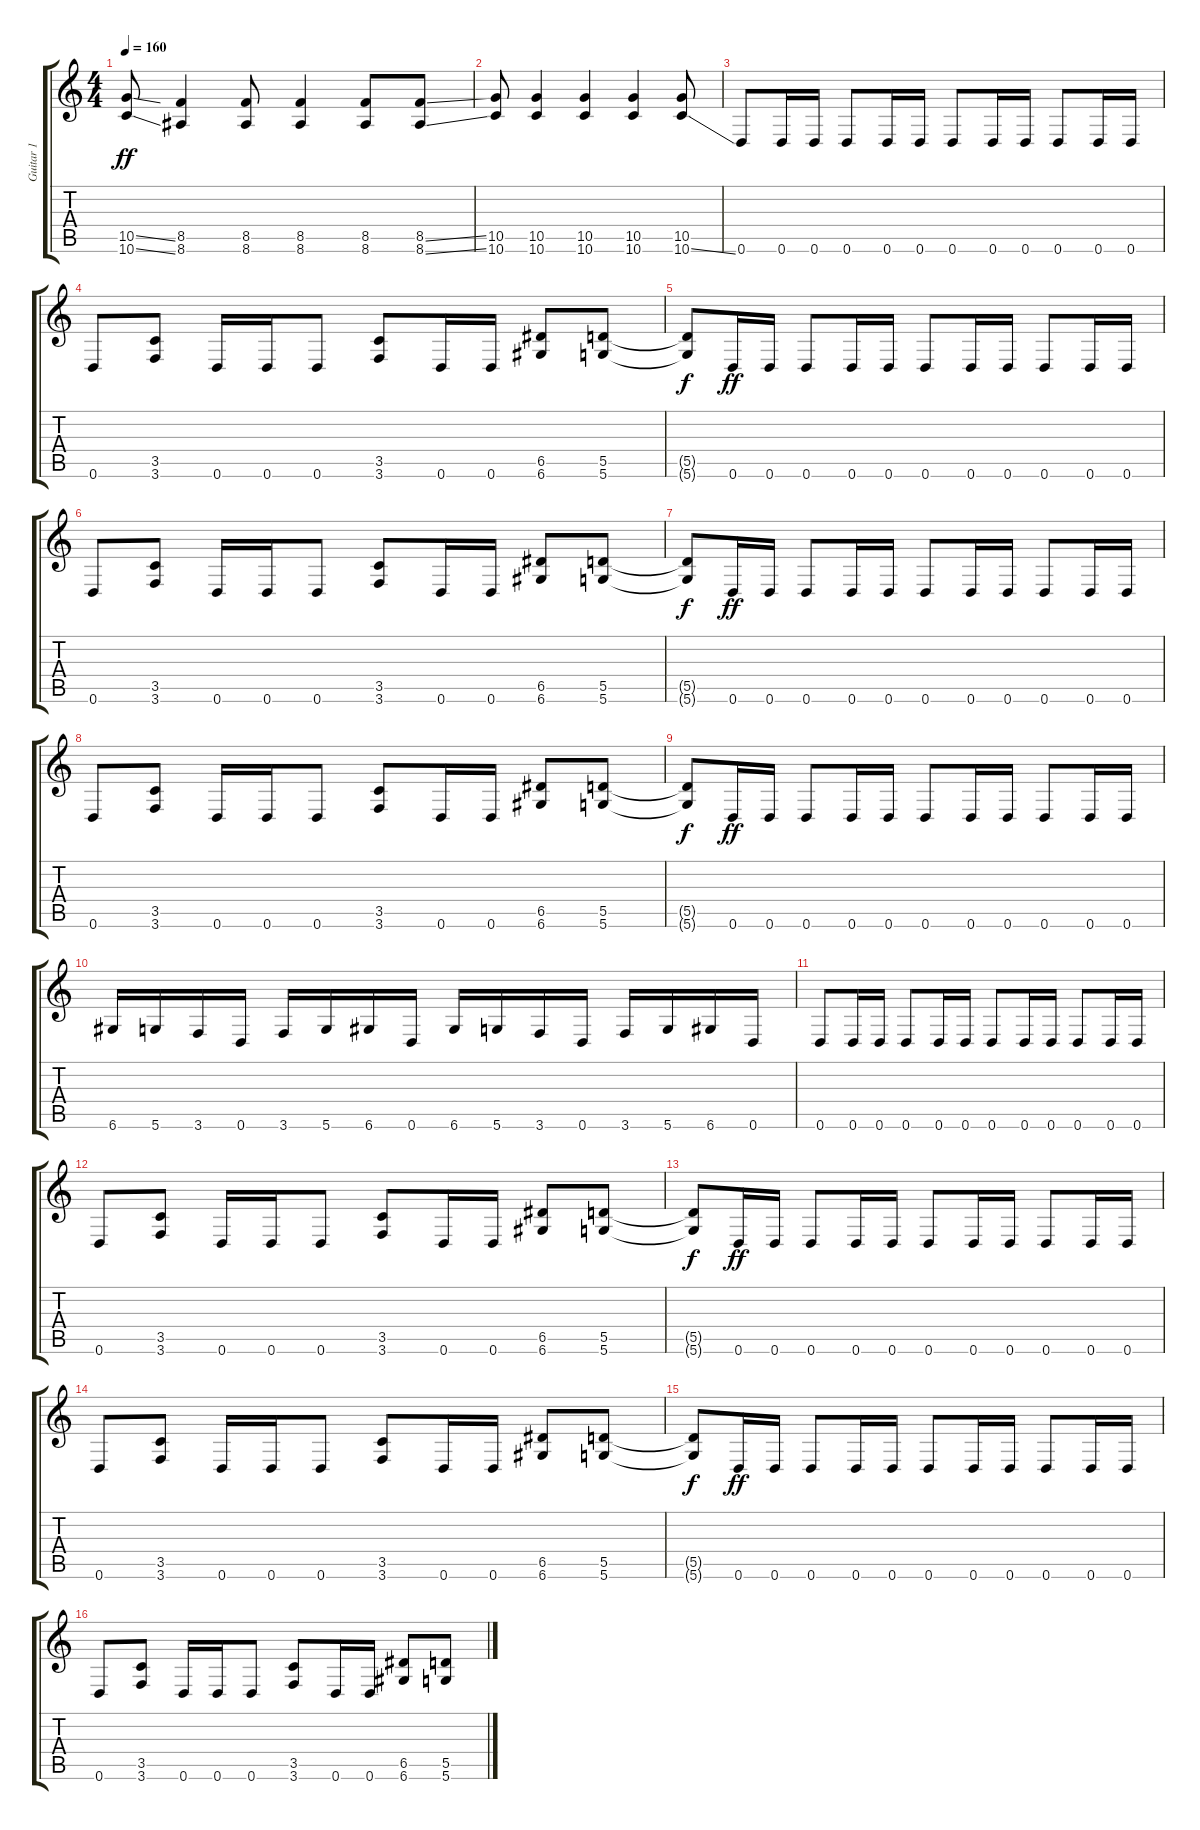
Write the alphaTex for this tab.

\track ("Guitar 1" "Guitar 1") {instrument distortionguitar}
\staff {score tabs}
\tuning (E4 B3 G3 D3 A2 D2) {hide}
\ts (4 4)
\tempo 160
\clef g2
\ks c
(10.5{ss} 10.6{ss}).8{dy ff} (8.5 8.6).4 (8.5 8.6).8 (8.5 8.6).4 (8.5 8.6).8 (8.5{ss} 8.6{ss}).8 |
(10.5 10.6).8 (10.5 10.6).4 (10.5 10.6).4 (10.5 10.6).4 (10.5 10.6{ss}).8 |
0.6.8 0.6.16 0.6.16 0.6.8 0.6.16 0.6.16 0.6.8 0.6.16 0.6.16 0.6.8 0.6.16 0.6.16 |
0.6.8 (3.5 3.6).8 0.6.16 0.6.16 0.6.8 (3.5 3.6).8 0.6.16 0.6.16 (6.5 6.6).8 (5.5 5.6).8 |
(5.5{t} 5.6{t}).8{dy f} 0.6.16{dy ff} 0.6.16 0.6.8 0.6.16 0.6.16 0.6.8 0.6.16 0.6.16 0.6.8 0.6.16 0.6.16 |
0.6.8 (3.5 3.6).8 0.6.16 0.6.16 0.6.8 (3.5 3.6).8 0.6.16 0.6.16 (6.5 6.6).8 (5.5 5.6).8 |
(5.5{t} 5.6{t}).8{dy f} 0.6.16{dy ff} 0.6.16 0.6.8 0.6.16 0.6.16 0.6.8 0.6.16 0.6.16 0.6.8 0.6.16 0.6.16 |
0.6.8 (3.5 3.6).8 0.6.16 0.6.16 0.6.8 (3.5 3.6).8 0.6.16 0.6.16 (6.5 6.6).8 (5.5 5.6).8 |
(5.5{t} 5.6{t}).8{dy f} 0.6.16{dy ff} 0.6.16 0.6.8 0.6.16 0.6.16 0.6.8 0.6.16 0.6.16 0.6.8 0.6.16 0.6.16 |
6.6.16 5.6.16 3.6.16 0.6.16 3.6.16 5.6.16 6.6.16 0.6.16 6.6.16 5.6.16 3.6.16 0.6.16 3.6.16 5.6.16 6.6.16 0.6.16 |
0.6.8 0.6.16 0.6.16 0.6.8 0.6.16 0.6.16 0.6.8 0.6.16 0.6.16 0.6.8 0.6.16 0.6.16 |
0.6.8 (3.5 3.6).8 0.6.16 0.6.16 0.6.8 (3.5 3.6).8 0.6.16 0.6.16 (6.5 6.6).8 (5.5 5.6).8 |
(5.5{t} 5.6{t}).8{dy f} 0.6.16{dy ff} 0.6.16 0.6.8 0.6.16 0.6.16 0.6.8 0.6.16 0.6.16 0.6.8 0.6.16 0.6.16 |
0.6.8 (3.5 3.6).8 0.6.16 0.6.16 0.6.8 (3.5 3.6).8 0.6.16 0.6.16 (6.5 6.6).8 (5.5 5.6).8 |
(5.5{t} 5.6{t}).8{dy f} 0.6.16{dy ff} 0.6.16 0.6.8 0.6.16 0.6.16 0.6.8 0.6.16 0.6.16 0.6.8 0.6.16 0.6.16 |
0.6.8 (3.5 3.6).8 0.6.16 0.6.16 0.6.8 (3.5 3.6).8 0.6.16 0.6.16 (6.5 6.6).8 (5.5 5.6).8
